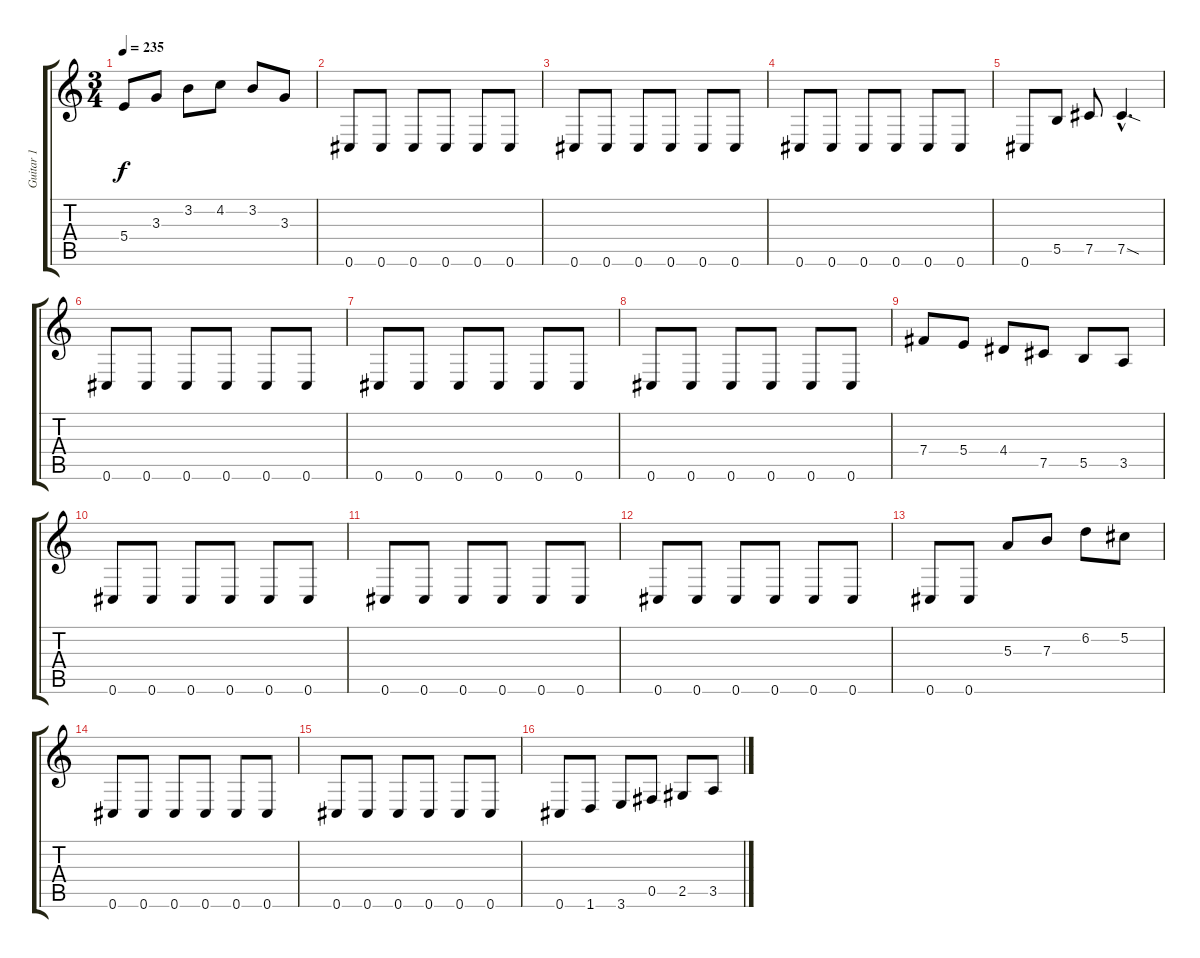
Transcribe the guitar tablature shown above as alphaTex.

\track ("Guitar 1" "Guitar 1") {instrument overdrivenguitar}
\staff {score tabs}
\tuning (Db4 Ab3 E3 B2 Gb2 Db2) {hide}
\ts (3 4)
\tempo 235
\clef g2
\ks c
5.4.8{dy f} 3.3.8 3.2.8 4.2.8 3.2.8 3.3.8 |
0.6.8 0.6.8 0.6.8 0.6.8 0.6.8 0.6.8 |
0.6.8 0.6.8 0.6.8 0.6.8 0.6.8 0.6.8 |
0.6.8 0.6.8 0.6.8 0.6.8 0.6.8 0.6.8 |
0.6.8 5.5.8 7.5.8 7.5{sod hac}.4{d} |
0.6.8 0.6.8 0.6.8 0.6.8 0.6.8 0.6.8 |
0.6.8 0.6.8 0.6.8 0.6.8 0.6.8 0.6.8 |
0.6.8 0.6.8 0.6.8 0.6.8 0.6.8 0.6.8 |
7.4.8 5.4.8 4.4.8 7.5.8 5.5.8 3.5.8 |
0.6.8 0.6.8 0.6.8 0.6.8 0.6.8 0.6.8 |
0.6.8 0.6.8 0.6.8 0.6.8 0.6.8 0.6.8 |
0.6.8 0.6.8 0.6.8 0.6.8 0.6.8 0.6.8 |
0.6.8 0.6.8 5.3.8 7.3.8 6.2.8 5.2.8 |
0.6.8 0.6.8 0.6.8 0.6.8 0.6.8 0.6.8 |
0.6.8 0.6.8 0.6.8 0.6.8 0.6.8 0.6.8 |
0.6.8 1.6.8 3.6.8 0.5.8 2.5.8 3.5.8
